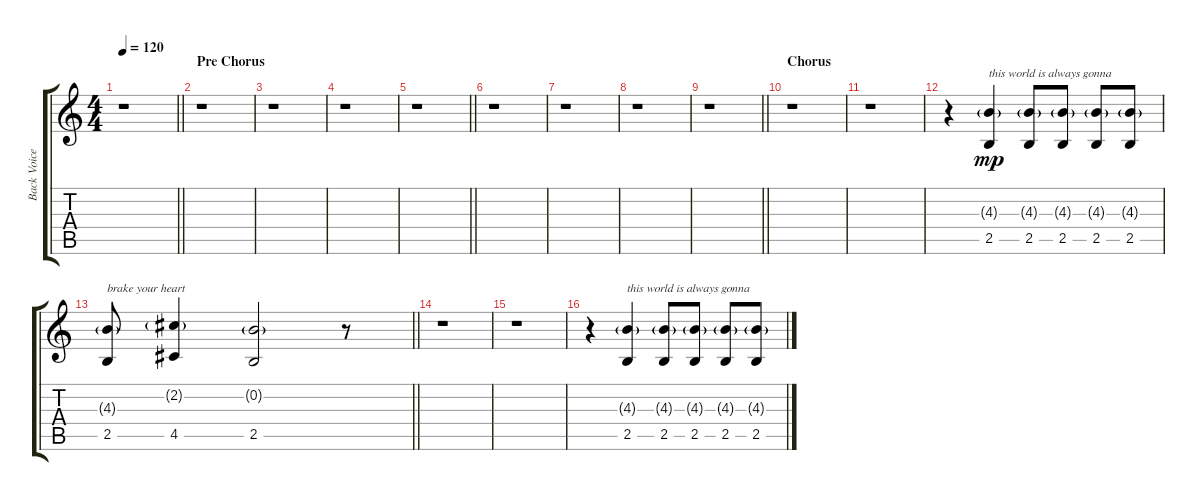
\track ("Back Voice" "Back Voice") {instrument fretlessbass}
\staff {score tabs}
\tuning (E4 B3 G3 D3 A2 E2) {hide}
\ts (4 4)
\tempo 120
\clef g2
\barLineRight lightlight
\ks c
r.1{dy mp} |
\section ("" "Pre Chorus")
r.1 |
r.1 |
r.1 |
\barLineRight lightlight
r.1 |
r.1 |
r.1 |
r.1 |
\barLineRight lightlight
r.1 |
\section ("" "Chorus")
r.1 |
r.1 |
r.4 (4.3{g} 2.5).4{txt "this world is always gonna"} (4.3{g} 2.5).8 (4.3{g} 2.5).8 (4.3{g} 2.5).8 (4.3{g} 2.5).8 |
\barLineRight lightlight
(4.3{g} 2.5).8{txt "brake your heart"} (2.2{g} 4.5).4 (0.2{g} 2.5).2 r.8 |
r.1 |
r.1 |
r.4 (4.3{g} 2.5).4{txt "this world is always gonna"} (4.3{g} 2.5).8 (4.3{g} 2.5).8 (4.3{g} 2.5).8 (4.3{g} 2.5).8
